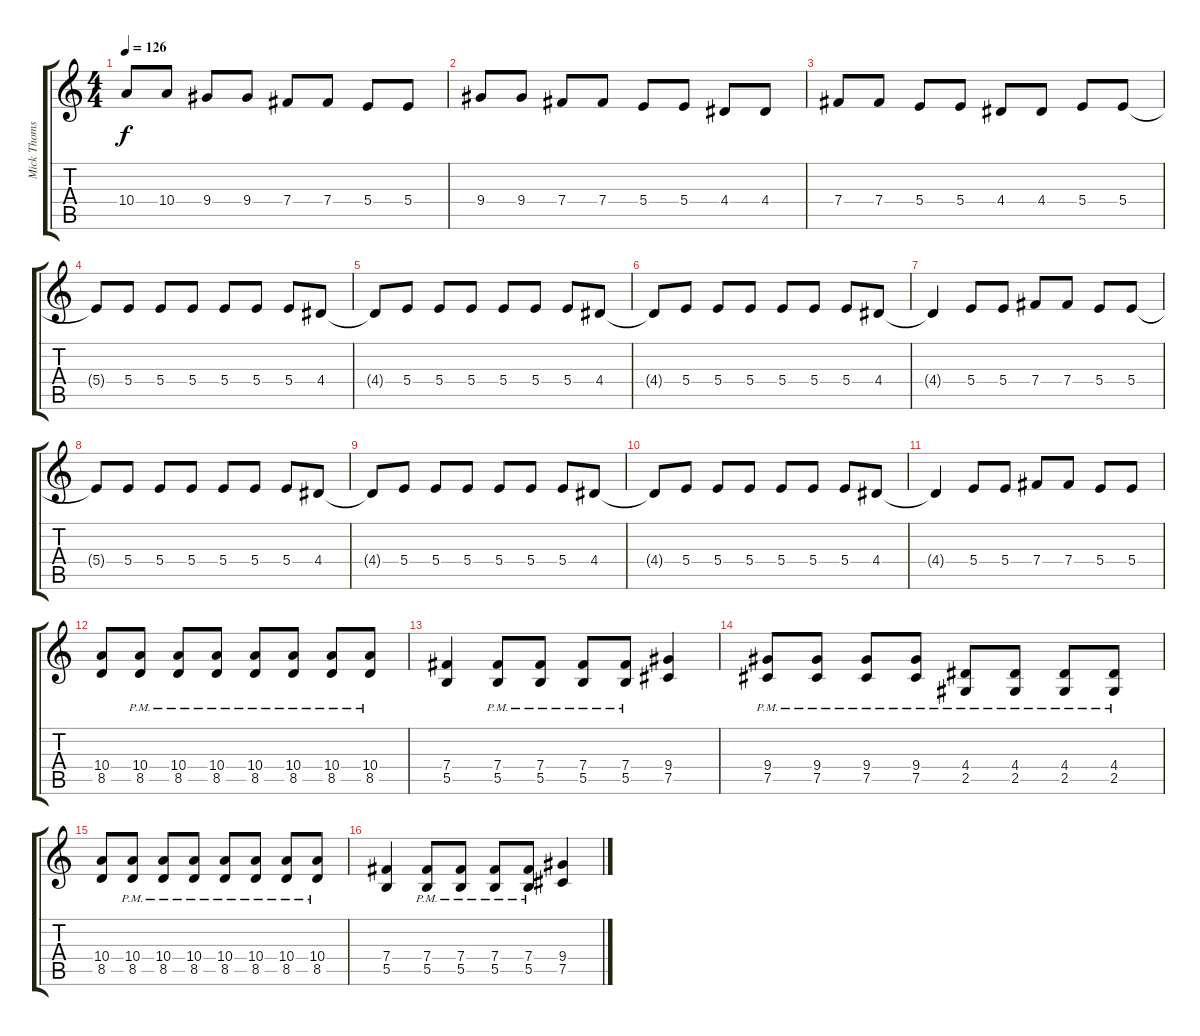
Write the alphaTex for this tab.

\track ("Mick Thomson" "Mick Thoms") {instrument distortionguitar}
\staff {score tabs}
\tuning (Db4 Ab3 E3 B2 Gb2 B1) {hide}
\ts (4 4)
\tempo 126
\clef g2
\ks c
10.4.8{dy f} 10.4.8 9.4.8 9.4.8 7.4.8 7.4.8 5.4.8 5.4.8 |
9.4.8 9.4.8 7.4.8 7.4.8 5.4.8 5.4.8 4.4.8 4.4.8 |
7.4.8 7.4.8 5.4.8 5.4.8 4.4.8 4.4.8 5.4.8 5.4.8 |
5.4{t}.8 5.4.8 5.4.8 5.4.8 5.4.8 5.4.8 5.4.8 4.4.8 |
4.4{t}.8 5.4.8 5.4.8 5.4.8 5.4.8 5.4.8 5.4.8 4.4.8 |
4.4{t}.8 5.4.8 5.4.8 5.4.8 5.4.8 5.4.8 5.4.8 4.4.8 |
4.4{t}.4 5.4.8 5.4.8 7.4.8 7.4.8 5.4.8 5.4.8 |
5.4{t}.8 5.4.8 5.4.8 5.4.8 5.4.8 5.4.8 5.4.8 4.4.8 |
4.4{t}.8 5.4.8 5.4.8 5.4.8 5.4.8 5.4.8 5.4.8 4.4.8 |
4.4{t}.8 5.4.8 5.4.8 5.4.8 5.4.8 5.4.8 5.4.8 4.4.8 |
4.4{t}.4 5.4.8 5.4.8 7.4.8 7.4.8 5.4.8 5.4.8 |
(10.4 8.5).8 (10.4{pm} 8.5{pm}).8 (10.4{pm} 8.5{pm}).8 (10.4{pm} 8.5{pm}).8 (10.4{pm} 8.5{pm}).8 (10.4{pm} 8.5{pm}).8 (10.4{pm} 8.5{pm}).8 (10.4{pm} 8.5{pm}).8 |
(7.4 5.5).4 (7.4{pm} 5.5{pm}).8 (7.4{pm} 5.5{pm}).8 (7.4{pm} 5.5{pm}).8 (7.4{pm} 5.5{pm}).8 (9.4 7.5).4 |
(9.4{pm} 7.5{pm}).8 (9.4{pm} 7.5{pm}).8 (9.4{pm} 7.5{pm}).8 (9.4{pm} 7.5{pm}).8 (4.4{pm} 2.5{pm}).8 (4.4{pm} 2.5{pm}).8 (4.4{pm} 2.5{pm}).8 (4.4{pm} 2.5{pm}).8 |
(10.4 8.5).8 (10.4{pm} 8.5{pm}).8 (10.4{pm} 8.5{pm}).8 (10.4{pm} 8.5{pm}).8 (10.4{pm} 8.5{pm}).8 (10.4{pm} 8.5{pm}).8 (10.4{pm} 8.5{pm}).8 (10.4{pm} 8.5{pm}).8 |
(7.4 5.5).4 (7.4{pm} 5.5{pm}).8 (7.4{pm} 5.5{pm}).8 (7.4{pm} 5.5{pm}).8 (7.4{pm} 5.5{pm}).8 (9.4 7.5).4
